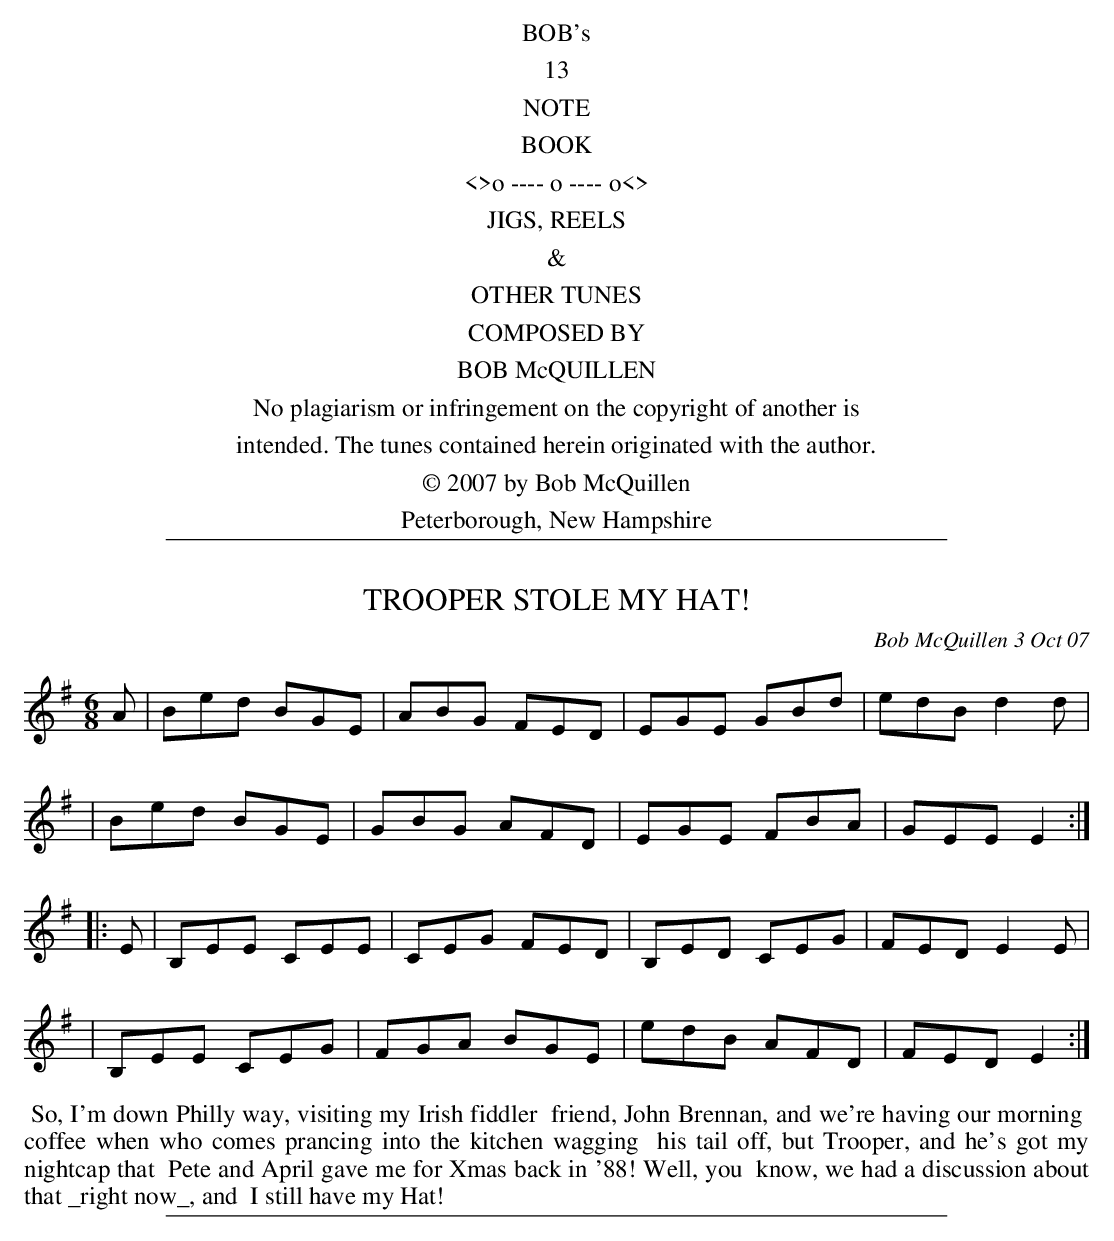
X:1
T: TROOPER STOLE MY HAT!
C: Bob McQuillen 3 Oct 07
M: 6/8
L: 1/8
K: Em
A \
| Bed BGE | ABG FED | EGE GBd | edB d2d |
| Bed BGE | GBG AFD | EGE FBA | GEE E2 :|
|: E \
| B,EE CEE | CEG FED | B,ED CEG | FED E2E |
| B,EE CEG | FGA BGE | edB AFD | FED E2 :|
